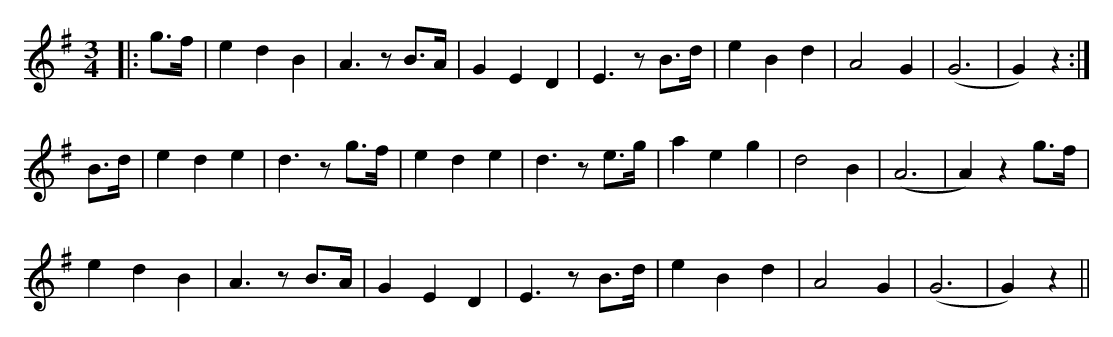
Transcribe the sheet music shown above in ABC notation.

X:1
M:3/4
K:G
|:g>f|e2d2B2|A3z B>A|G2E2D2|E3z B>d|e2B2d2|A4G2|(G6|G2)z2:|
B>d|e2d2e2|d3z g>f|e2d2e2|d3z e>g|a2e2g2|d4B2|(A6|A2)z2g>f|
e2d2B2|A3z B>A|G2E2D2|E3z B>d|e2B2d2|A4G2|(G6|G2)z2||
